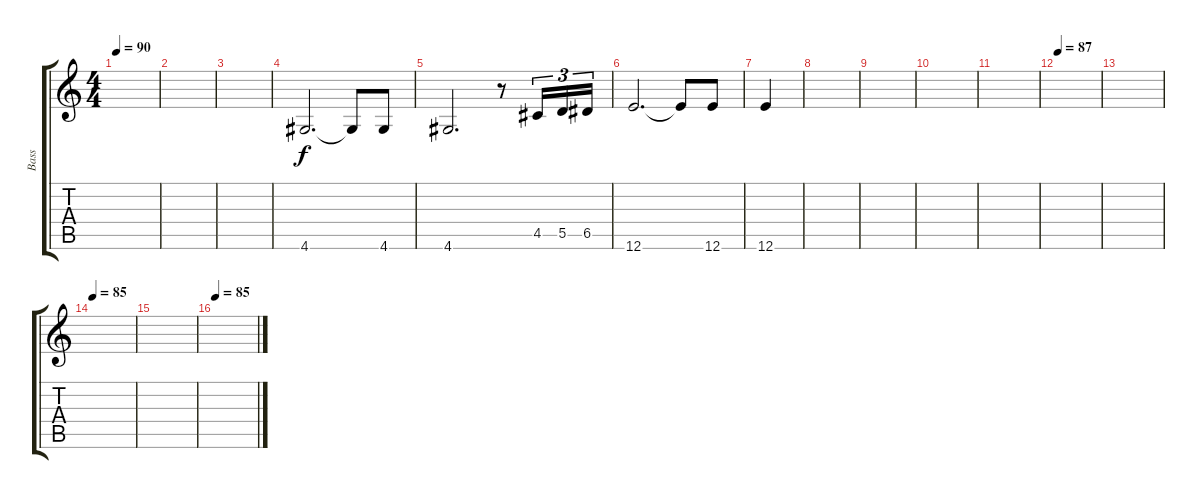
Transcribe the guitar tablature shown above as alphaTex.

\track ("Bass" "Bass") {instrument electricbasspick}
\staff {score tabs}
\tuning (E4 B3 G3 D3 A2 E2) {hide}
\ts (4 4)
\tempo 90
\clef g2
\ks c
|
|
|
4.6.2{d} 4.6{t}.8 4.6.8 |
4.6.2{d} r.8 4.5.16{tu (3 2)} 5.5.16{tu (3 2)} 6.5.16{tu (3 2)} |
12.6.2{d} 12.6{t}.8 12.6.8 |
12.6.4 |
|
|
|
|
\tempo 87
|
|
\tempo 85
|
|
\tempo 85
